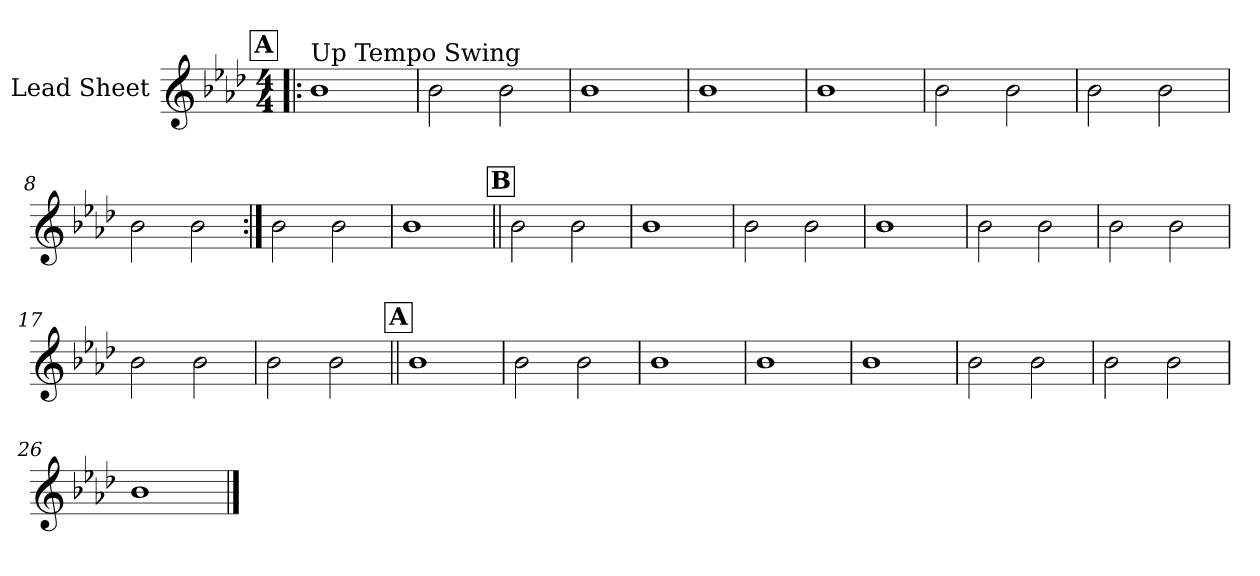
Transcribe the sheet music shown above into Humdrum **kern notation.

**kern
*part1
*staff1
*I"Lead Sheet
*clefG2
*k[b-e-a-d-]
*A-:
*M4/4
!!LO:REH:place=s1:a:fs=14:t=A
=1!|:
!LO:TX:a:t=Up Tempo Swing
1b-
=2
2b-\
2b-\
=3
1b-
=4
1b-
!!LO:LB:g=z
=5
1b-
=6
2b-\
2b-\
=7
2b-\
2b-\
=8
2b-\
2b-\
!!LO:LB:g=z
=9:|!
2b-\
2b-\
=10
1b-
!!LO:LB:g=z
!!LO:REH:place=s1:a:fs=14:t=B
=11||
2b-\
2b-\
=12
1b-
=13
2b-\
2b-\
=14
1b-
!!LO:LB:g=z
=15
2b-\
2b-\
=16
2b-\
2b-\
=17
2b-\
2b-\
=18
2b-\
2b-\
!!LO:LB:g=z
!!LO:REH:place=s1:a:fs=14:t=A
=19||
1b-
=20
2b-\
2b-\
=21
1b-
=22
1b-
!!LO:LB:g=z
=23
1b-
=24
2b-\
2b-\
=25
2b-\
2b-\
=26
1b-
==
*-
